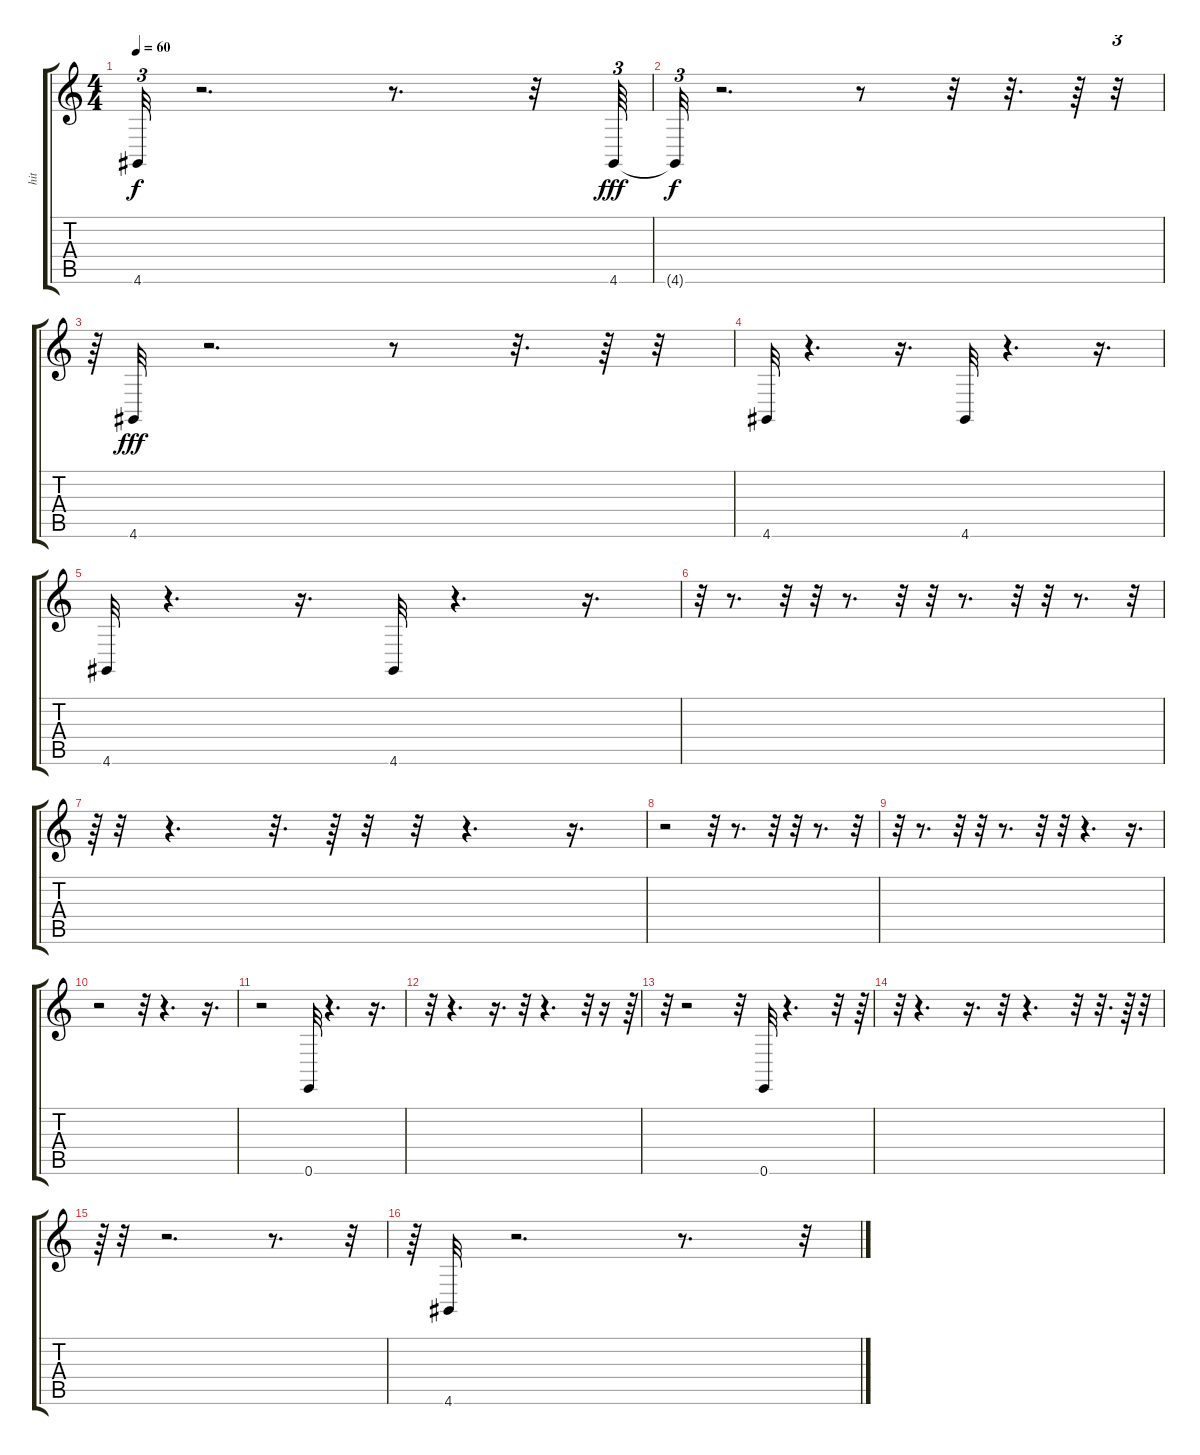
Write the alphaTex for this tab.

\track ("hit     " "hit     ") {instrument timpani}
\staff {score tabs}
\tuning (E4 B3 G3 D3 A2 E2) {hide}
\ts (4 4)
\tempo 60
\clef g2
\ks c
4.6{t}.32{tu (3 2) dy f} r.2{d} r.8{d} r.32 4.6.64{tu (3 2) dy fff} |
4.6{t}.32{tu (3 2) dy f} r.2{d} r.8 r.32 r.32{d} r.64 r.32{tu (3 2)} |
r.64{tu (3 2)} 4.6.32{dy fff} r.2{d} r.8 r.32{d} r.64 r.32 |
4.6.32 r.4{d} r.16{d} 4.6.32 r.4{d} r.16{d} |
4.6.32 r.4{d} r.16{d} 4.6.32 r.4{d} r.16{d} |
r.32 r.8{d} r.32 r.32 r.8{d} r.32 r.32 r.8{d} r.32 r.32 r.8{d} r.32 |
r.64{tu (3 2)} r.32 r.4{d} r.32{d} r.64 r.32 r.32 r.4{d} r.16{d} |
r.2 r.32 r.8{d} r.32 r.32 r.8{d} r.32 |
r.32 r.8{d} r.32 r.32 r.8{d} r.32 r.32 r.4{d} r.16{d} |
r.2 r.32 r.4{d} r.16{d} |
r.2 0.6.32 r.4{d} r.16{d} |
r.32 r.4{d} r.16{d} r.32 r.4{d} r.32{tu (3 2)} r.16 r.64{tu (3 2)} |
r.32{tu (3 2)} r.2 r.32 0.6.32 r.4{d} r.32 r.64{tu (3 2)} |
r.32{tu (3 2)} r.4{d} r.16{d} r.32 r.4{d} r.32 r.32{d} r.64 r.32{tu (3 2)} |
r.64{tu (3 2)} r.32 r.2{d} r.8{d} r.32{tu (3 2)} |
r.64{tu (3 2)} 4.6.32 r.2{d} r.8{d} r.32{tu (3 2)}
